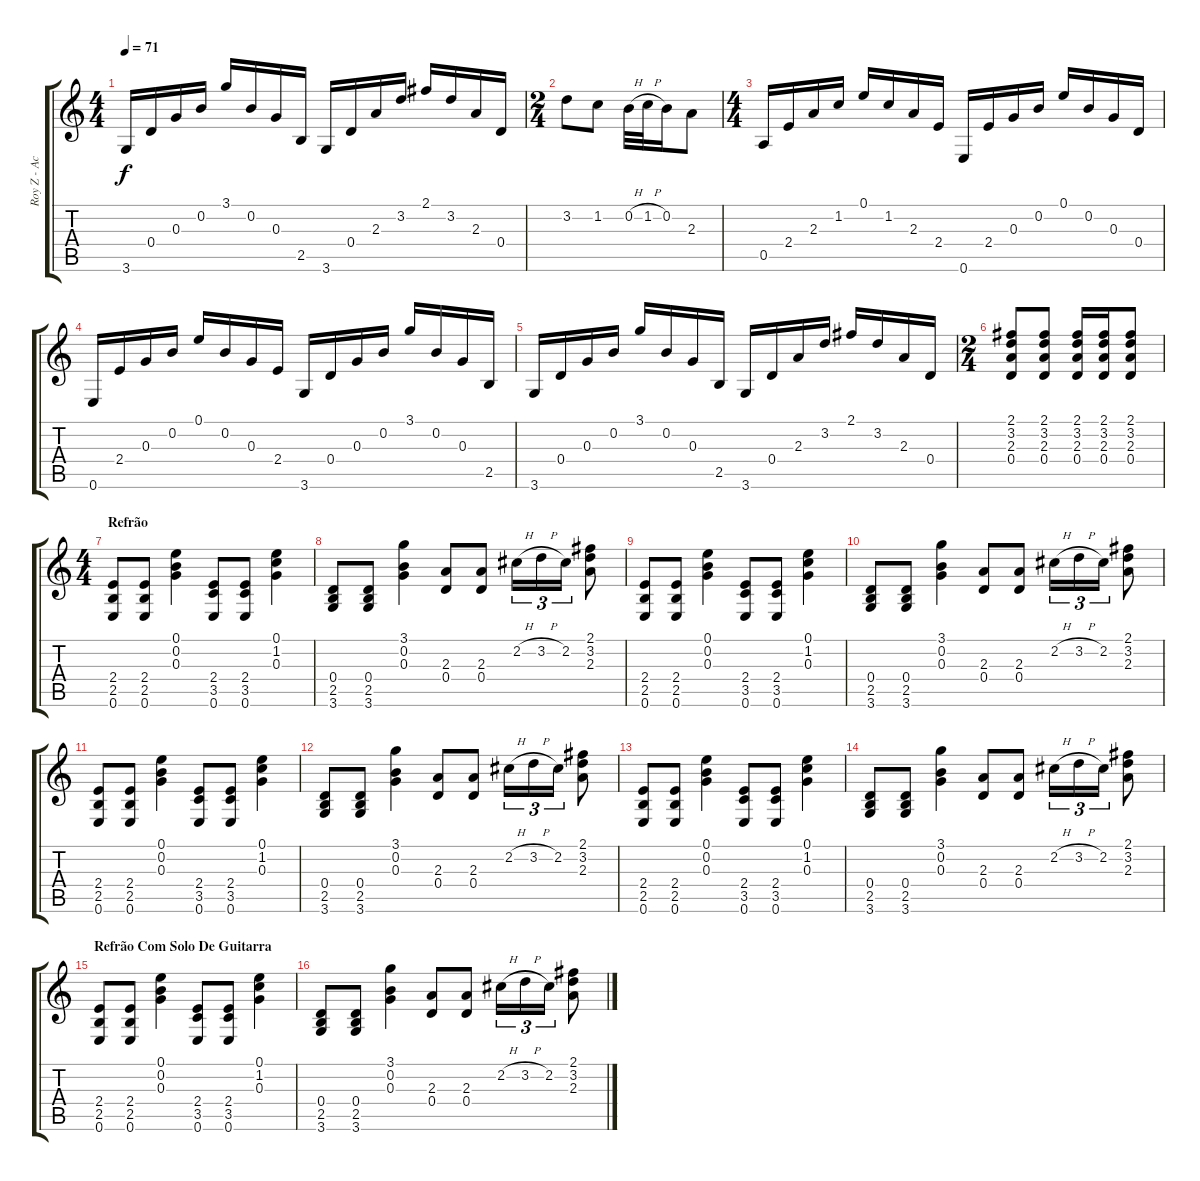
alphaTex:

\track ("Roy Z - Acoustic" "Roy Z - Ac") {instrument acousticguitarnylon}
\staff {score tabs}
\tuning (E4 B3 G3 D3 A2 E2) {hide}
\ts (4 4)
\tempo 71
\clef g2
\ks c
3.6.16{dy f} 0.4.16 0.3.16 0.2.16 3.1.16 0.2.16 0.3.16 2.5.16 3.6.16 0.4.16 2.3.16 3.2.16 2.1.16 3.2.16 2.3.16 0.4.16 |
\ts (2 4)
3.2.8 1.2.8 0.2{h}.32 1.2{h}.32 0.2.16 2.3.8 |
\ts (4 4)
0.5.16 2.4.16 2.3.16 1.2.16 0.1.16 1.2.16 2.3.16 2.4.16 0.6.16 2.4.16 0.3.16 0.2.16 0.1.16 0.2.16 0.3.16 0.4.16 |
0.6.16 2.4.16 0.3.16 0.2.16 0.1.16 0.2.16 0.3.16 2.4.16 3.6.16 0.4.16 0.3.16 0.2.16 3.1.16 0.2.16 0.3.16 2.5.16 |
3.6.16 0.4.16 0.3.16 0.2.16 3.1.16 0.2.16 0.3.16 2.5.16 3.6.16 0.4.16 2.3.16 3.2.16 2.1.16 3.2.16 2.3.16 0.4.16 |
\ts (2 4)
(2.1 3.2 2.3 0.4).8 (2.1 3.2 2.3 0.4).8 (2.1 3.2 2.3 0.4).16 (2.1 3.2 2.3 0.4).16 (2.1 3.2 2.3 0.4).8 |
\ts (4 4)
\section ("" "Refrão")
(2.4 2.5 0.6).8 (2.4 2.5 0.6).8 (0.1 0.2 0.3).4 (2.4 3.5 0.6).8 (2.4 3.5 0.6).8 (0.1 1.2 0.3).4 |
(0.4 2.5 3.6).8 (0.4 2.5 3.6).8 (3.1 0.2 0.3).4 (2.3 0.4).8 (2.3 0.4).8 2.2{h}.16{tu (3 2)} 3.2{h}.16{tu (3 2)} 2.2.16{tu (3 2)} (2.1 3.2 2.3).8 |
(2.4 2.5 0.6).8 (2.4 2.5 0.6).8 (0.1 0.2 0.3).4 (2.4 3.5 0.6).8 (2.4 3.5 0.6).8 (0.1 1.2 0.3).4 |
(0.4 2.5 3.6).8 (0.4 2.5 3.6).8 (3.1 0.2 0.3).4 (2.3 0.4).8 (2.3 0.4).8 2.2{h}.16{tu (3 2)} 3.2{h}.16{tu (3 2)} 2.2.16{tu (3 2)} (2.1 3.2 2.3).8 |
(2.4 2.5 0.6).8 (2.4 2.5 0.6).8 (0.1 0.2 0.3).4 (2.4 3.5 0.6).8 (2.4 3.5 0.6).8 (0.1 1.2 0.3).4 |
(0.4 2.5 3.6).8 (0.4 2.5 3.6).8 (3.1 0.2 0.3).4 (2.3 0.4).8 (2.3 0.4).8 2.2{h}.16{tu (3 2)} 3.2{h}.16{tu (3 2)} 2.2.16{tu (3 2)} (2.1 3.2 2.3).8 |
(2.4 2.5 0.6).8 (2.4 2.5 0.6).8 (0.1 0.2 0.3).4 (2.4 3.5 0.6).8 (2.4 3.5 0.6).8 (0.1 1.2 0.3).4 |
(0.4 2.5 3.6).8 (0.4 2.5 3.6).8 (3.1 0.2 0.3).4 (2.3 0.4).8 (2.3 0.4).8 2.2{h}.16{tu (3 2)} 3.2{h}.16{tu (3 2)} 2.2.16{tu (3 2)} (2.1 3.2 2.3).8 |
\section ("" "Refrão Com Solo De Guitarra")
(2.4 2.5 0.6).8 (2.4 2.5 0.6).8 (0.1 0.2 0.3).4 (2.4 3.5 0.6).8 (2.4 3.5 0.6).8 (0.1 1.2 0.3).4 |
(0.4 2.5 3.6).8 (0.4 2.5 3.6).8 (3.1 0.2 0.3).4 (2.3 0.4).8 (2.3 0.4).8 2.2{h}.16{tu (3 2)} 3.2{h}.16{tu (3 2)} 2.2.16{tu (3 2)} (2.1 3.2 2.3).8
